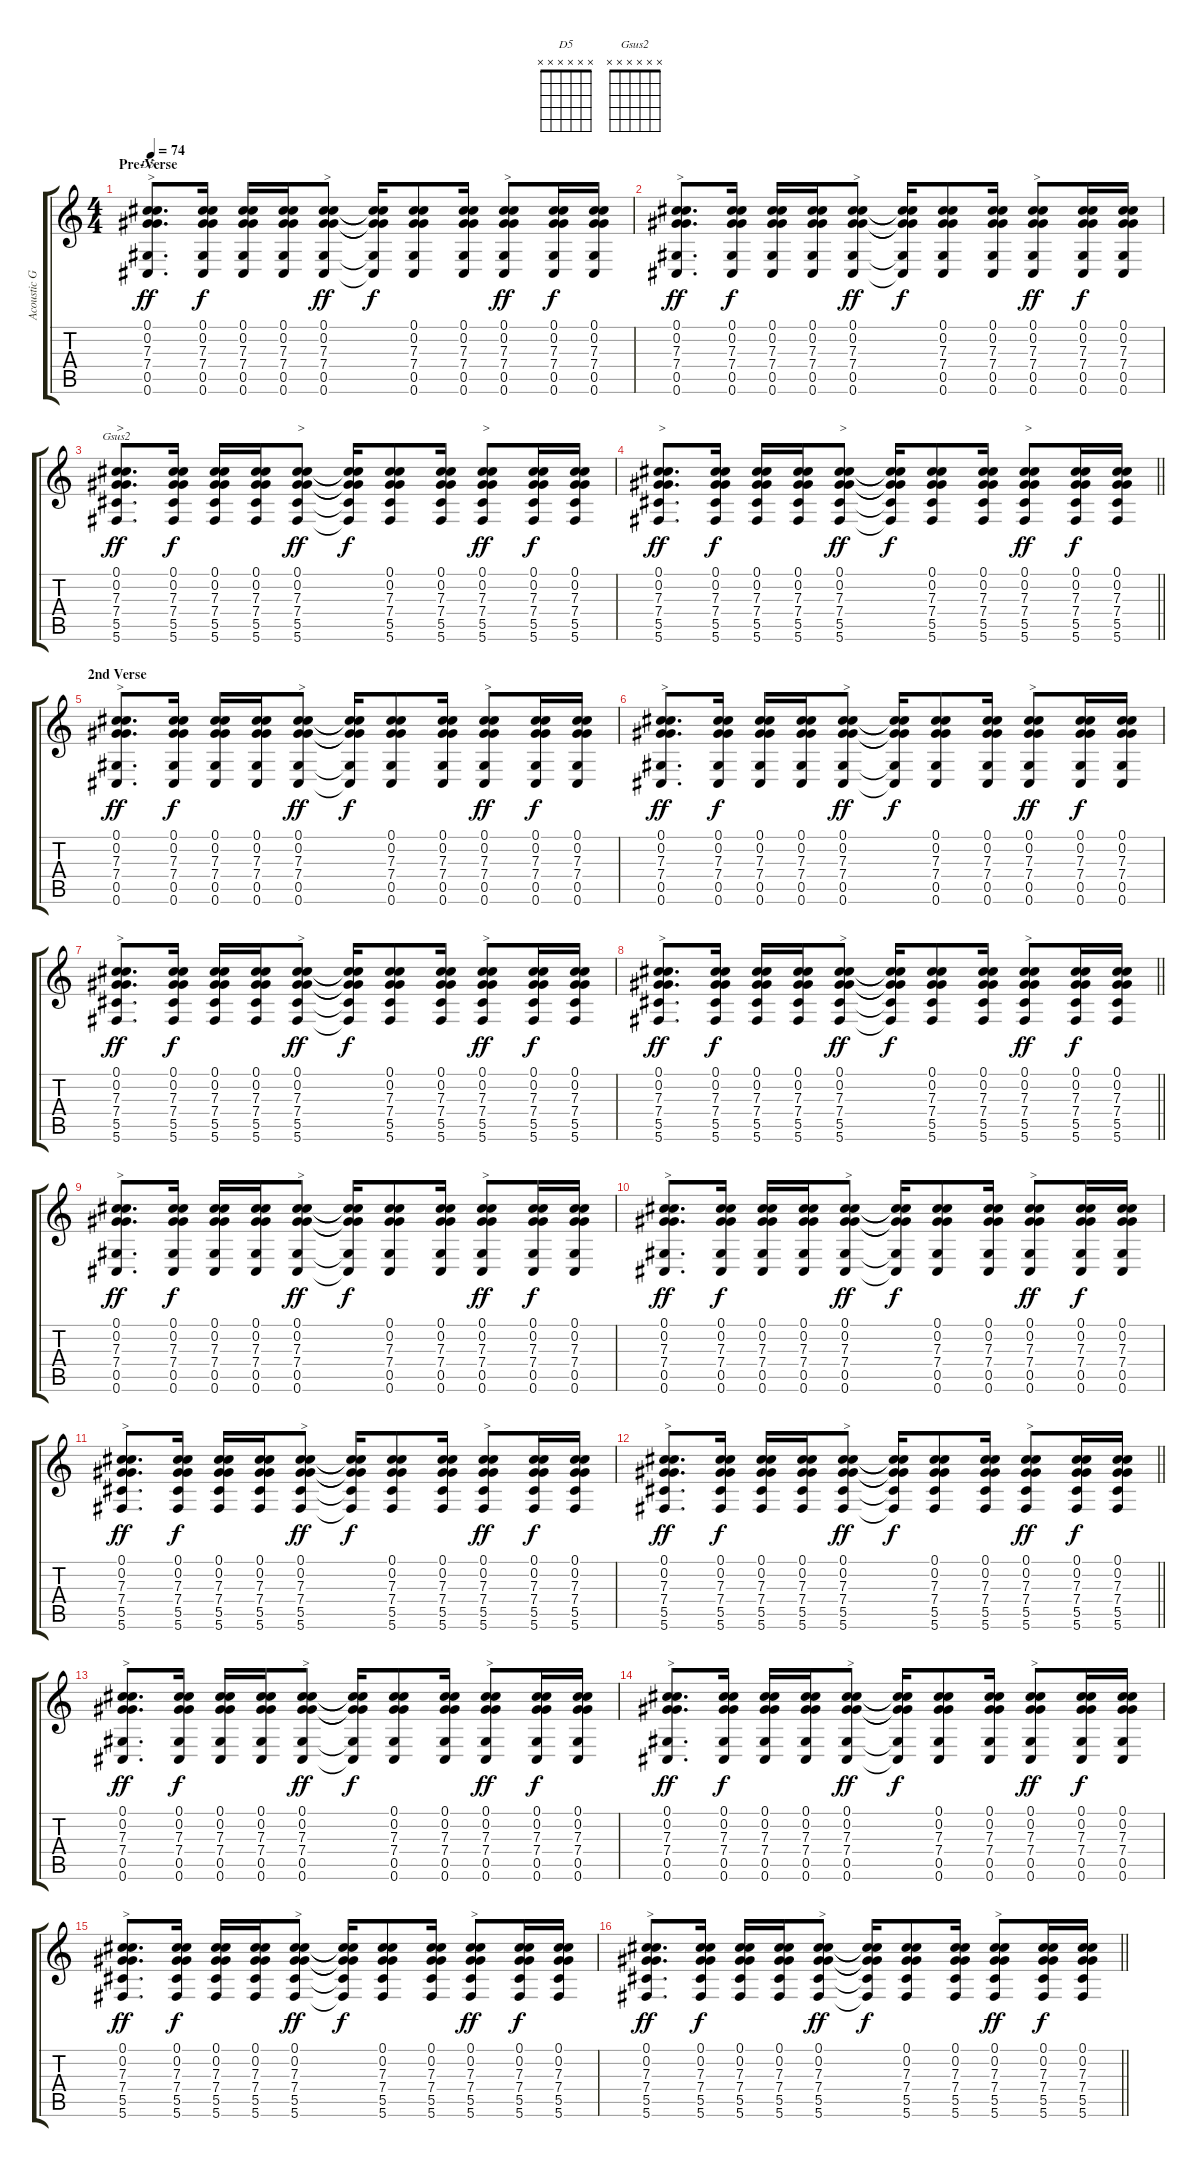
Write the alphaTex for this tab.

\track ("Acoustic Guitar" "Acoustic G") {instrument acousticguitarsteel}
\staff {score tabs}
\tuning (Db4 Ab3 Gb3 Db3 Ab2 Db2) {hide}
\chord ("D5" x x x x x x)
\chord ("Gsus2" x x x x x x)
\ts (4 4)
\section ("" "Pre-Verse")
\tempo 74
\clef g2
\ks c
(0.1 0.2 7.3 7.4 0.5 0.6).8{d ch "D5" txt ">" dy ff} (0.1 0.2 7.3 7.4 0.5 0.6).16{dy f} (0.1 0.2 7.3 7.4 0.5 0.6).16 (0.1 0.2 7.3 7.4 0.5 0.6).16 (0.1 0.2 7.3 7.4 0.5 0.6).8{txt ">" dy ff} (0.1{t} 0.2{t} 7.3{t} 7.4{t} 0.5{t} 0.6{t}).16{dy f} (0.1 0.2 7.3 7.4 0.5 0.6).8 (0.1 0.2 7.3 7.4 0.5 0.6).16 (0.1 0.2 7.3 7.4 0.5 0.6).8{txt ">" dy ff} (0.1 0.2 7.3 7.4 0.5 0.6).16{dy f} (0.1 0.2 7.3 7.4 0.5 0.6).16 |
(0.1 0.2 7.3 7.4 0.5 0.6).8{d txt ">" dy ff} (0.1 0.2 7.3 7.4 0.5 0.6).16{dy f} (0.1 0.2 7.3 7.4 0.5 0.6).16 (0.1 0.2 7.3 7.4 0.5 0.6).16 (0.1 0.2 7.3 7.4 0.5 0.6).8{txt ">" dy ff} (0.1{t} 0.2{t} 7.3{t} 7.4{t} 0.5{t} 0.6{t}).16{dy f} (0.1 0.2 7.3 7.4 0.5 0.6).8 (0.1 0.2 7.3 7.4 0.5 0.6).16 (0.1 0.2 7.3 7.4 0.5 0.6).8{txt ">" dy ff} (0.1 0.2 7.3 7.4 0.5 0.6).16{dy f} (0.1 0.2 7.3 7.4 0.5 0.6).16 |
(0.1 0.2 7.3 7.4 5.5 5.6).8{d ch "Gsus2" txt ">" dy ff} (0.1 0.2 7.3 7.4 5.5 5.6).16{dy f} (0.1 0.2 7.3 7.4 5.5 5.6).16 (0.1 0.2 7.3 7.4 5.5 5.6).16 (0.1 0.2 7.3 7.4 5.5 5.6).8{txt ">" dy ff} (0.1{t} 0.2{t} 7.3{t} 7.4{t} 5.5{t} 5.6{t}).16{dy f} (0.1 0.2 7.3 7.4 5.5 5.6).8 (0.1 0.2 7.3 7.4 5.5 5.6).16 (0.1 0.2 7.3 7.4 5.5 5.6).8{txt ">" dy ff} (0.1 0.2 7.3 7.4 5.5 5.6).16{dy f} (0.1 0.2 7.3 7.4 5.5 5.6).16 |
\barLineRight lightlight
(0.1 0.2 7.3 7.4 5.5 5.6).8{d txt ">" dy ff} (0.1 0.2 7.3 7.4 5.5 5.6).16{dy f} (0.1 0.2 7.3 7.4 5.5 5.6).16 (0.1 0.2 7.3 7.4 5.5 5.6).16 (0.1 0.2 7.3 7.4 5.5 5.6).8{txt ">" dy ff} (0.1{t} 0.2{t} 7.3{t} 7.4{t} 5.5{t} 5.6{t}).16{dy f} (0.1 0.2 7.3 7.4 5.5 5.6).8 (0.1 0.2 7.3 7.4 5.5 5.6).16 (0.1 0.2 7.3 7.4 5.5 5.6).8{txt ">" dy ff} (0.1 0.2 7.3 7.4 5.5 5.6).16{dy f} (0.1 0.2 7.3 7.4 5.5 5.6).16 |
\section ("" "2nd Verse")
(0.1 0.2 7.3 7.4 0.5 0.6).8{d txt ">" dy ff} (0.1 0.2 7.3 7.4 0.5 0.6).16{dy f} (0.1 0.2 7.3 7.4 0.5 0.6).16 (0.1 0.2 7.3 7.4 0.5 0.6).16 (0.1 0.2 7.3 7.4 0.5 0.6).8{txt ">" dy ff} (0.1{t} 0.2{t} 7.3{t} 7.4{t} 0.5{t} 0.6{t}).16{dy f} (0.1 0.2 7.3 7.4 0.5 0.6).8 (0.1 0.2 7.3 7.4 0.5 0.6).16 (0.1 0.2 7.3 7.4 0.5 0.6).8{txt ">" dy ff} (0.1 0.2 7.3 7.4 0.5 0.6).16{dy f} (0.1 0.2 7.3 7.4 0.5 0.6).16 |
(0.1 0.2 7.3 7.4 0.5 0.6).8{d txt ">" dy ff} (0.1 0.2 7.3 7.4 0.5 0.6).16{dy f} (0.1 0.2 7.3 7.4 0.5 0.6).16 (0.1 0.2 7.3 7.4 0.5 0.6).16 (0.1 0.2 7.3 7.4 0.5 0.6).8{txt ">" dy ff} (0.1{t} 0.2{t} 7.3{t} 7.4{t} 0.5{t} 0.6{t}).16{dy f} (0.1 0.2 7.3 7.4 0.5 0.6).8 (0.1 0.2 7.3 7.4 0.5 0.6).16 (0.1 0.2 7.3 7.4 0.5 0.6).8{txt ">" dy ff} (0.1 0.2 7.3 7.4 0.5 0.6).16{dy f} (0.1 0.2 7.3 7.4 0.5 0.6).16 |
(0.1 0.2 7.3 7.4 5.5 5.6).8{d txt ">" dy ff} (0.1 0.2 7.3 7.4 5.5 5.6).16{dy f} (0.1 0.2 7.3 7.4 5.5 5.6).16 (0.1 0.2 7.3 7.4 5.5 5.6).16 (0.1 0.2 7.3 7.4 5.5 5.6).8{txt ">" dy ff} (0.1{t} 0.2{t} 7.3{t} 7.4{t} 5.5{t} 5.6{t}).16{dy f} (0.1 0.2 7.3 7.4 5.5 5.6).8 (0.1 0.2 7.3 7.4 5.5 5.6).16 (0.1 0.2 7.3 7.4 5.5 5.6).8{txt ">" dy ff} (0.1 0.2 7.3 7.4 5.5 5.6).16{dy f} (0.1 0.2 7.3 7.4 5.5 5.6).16 |
\barLineRight lightlight
(0.1 0.2 7.3 7.4 5.5 5.6).8{d txt ">" dy ff} (0.1 0.2 7.3 7.4 5.5 5.6).16{dy f} (0.1 0.2 7.3 7.4 5.5 5.6).16 (0.1 0.2 7.3 7.4 5.5 5.6).16 (0.1 0.2 7.3 7.4 5.5 5.6).8{txt ">" dy ff} (0.1{t} 0.2{t} 7.3{t} 7.4{t} 5.5{t} 5.6{t}).16{dy f} (0.1 0.2 7.3 7.4 5.5 5.6).8 (0.1 0.2 7.3 7.4 5.5 5.6).16 (0.1 0.2 7.3 7.4 5.5 5.6).8{txt ">" dy ff} (0.1 0.2 7.3 7.4 5.5 5.6).16{dy f} (0.1 0.2 7.3 7.4 5.5 5.6).16 |
(0.1 0.2 7.3 7.4 0.5 0.6).8{d txt ">" dy ff} (0.1 0.2 7.3 7.4 0.5 0.6).16{dy f} (0.1 0.2 7.3 7.4 0.5 0.6).16 (0.1 0.2 7.3 7.4 0.5 0.6).16 (0.1 0.2 7.3 7.4 0.5 0.6).8{txt ">" dy ff} (0.1{t} 0.2{t} 7.3{t} 7.4{t} 0.5{t} 0.6{t}).16{dy f} (0.1 0.2 7.3 7.4 0.5 0.6).8 (0.1 0.2 7.3 7.4 0.5 0.6).16 (0.1 0.2 7.3 7.4 0.5 0.6).8{txt ">" dy ff} (0.1 0.2 7.3 7.4 0.5 0.6).16{dy f} (0.1 0.2 7.3 7.4 0.5 0.6).16 |
(0.1 0.2 7.3 7.4 0.5 0.6).8{d txt ">" dy ff} (0.1 0.2 7.3 7.4 0.5 0.6).16{dy f} (0.1 0.2 7.3 7.4 0.5 0.6).16 (0.1 0.2 7.3 7.4 0.5 0.6).16 (0.1 0.2 7.3 7.4 0.5 0.6).8{txt ">" dy ff} (0.1{t} 0.2{t} 7.3{t} 7.4{t} 0.5{t} 0.6{t}).16{dy f} (0.1 0.2 7.3 7.4 0.5 0.6).8 (0.1 0.2 7.3 7.4 0.5 0.6).16 (0.1 0.2 7.3 7.4 0.5 0.6).8{txt ">" dy ff} (0.1 0.2 7.3 7.4 0.5 0.6).16{dy f} (0.1 0.2 7.3 7.4 0.5 0.6).16 |
(0.1 0.2 7.3 7.4 5.5 5.6).8{d txt ">" dy ff} (0.1 0.2 7.3 7.4 5.5 5.6).16{dy f} (0.1 0.2 7.3 7.4 5.5 5.6).16 (0.1 0.2 7.3 7.4 5.5 5.6).16 (0.1 0.2 7.3 7.4 5.5 5.6).8{txt ">" dy ff} (0.1{t} 0.2{t} 7.3{t} 7.4{t} 5.5{t} 5.6{t}).16{dy f} (0.1 0.2 7.3 7.4 5.5 5.6).8 (0.1 0.2 7.3 7.4 5.5 5.6).16 (0.1 0.2 7.3 7.4 5.5 5.6).8{txt ">" dy ff} (0.1 0.2 7.3 7.4 5.5 5.6).16{dy f} (0.1 0.2 7.3 7.4 5.5 5.6).16 |
\barLineRight lightlight
(0.1 0.2 7.3 7.4 5.5 5.6).8{d txt ">" dy ff} (0.1 0.2 7.3 7.4 5.5 5.6).16{dy f} (0.1 0.2 7.3 7.4 5.5 5.6).16 (0.1 0.2 7.3 7.4 5.5 5.6).16 (0.1 0.2 7.3 7.4 5.5 5.6).8{txt ">" dy ff} (0.1{t} 0.2{t} 7.3{t} 7.4{t} 5.5{t} 5.6{t}).16{dy f} (0.1 0.2 7.3 7.4 5.5 5.6).8 (0.1 0.2 7.3 7.4 5.5 5.6).16 (0.1 0.2 7.3 7.4 5.5 5.6).8{txt ">" dy ff} (0.1 0.2 7.3 7.4 5.5 5.6).16{dy f} (0.1 0.2 7.3 7.4 5.5 5.6).16 |
(0.1 0.2 7.3 7.4 0.5 0.6).8{d txt ">" dy ff} (0.1 0.2 7.3 7.4 0.5 0.6).16{dy f} (0.1 0.2 7.3 7.4 0.5 0.6).16 (0.1 0.2 7.3 7.4 0.5 0.6).16 (0.1 0.2 7.3 7.4 0.5 0.6).8{txt ">" dy ff} (0.1{t} 0.2{t} 7.3{t} 7.4{t} 0.5{t} 0.6{t}).16{dy f} (0.1 0.2 7.3 7.4 0.5 0.6).8 (0.1 0.2 7.3 7.4 0.5 0.6).16 (0.1 0.2 7.3 7.4 0.5 0.6).8{txt ">" dy ff} (0.1 0.2 7.3 7.4 0.5 0.6).16{dy f} (0.1 0.2 7.3 7.4 0.5 0.6).16 |
(0.1 0.2 7.3 7.4 0.5 0.6).8{d txt ">" dy ff} (0.1 0.2 7.3 7.4 0.5 0.6).16{dy f} (0.1 0.2 7.3 7.4 0.5 0.6).16 (0.1 0.2 7.3 7.4 0.5 0.6).16 (0.1 0.2 7.3 7.4 0.5 0.6).8{txt ">" dy ff} (0.1{t} 0.2{t} 7.3{t} 7.4{t} 0.5{t} 0.6{t}).16{dy f} (0.1 0.2 7.3 7.4 0.5 0.6).8 (0.1 0.2 7.3 7.4 0.5 0.6).16 (0.1 0.2 7.3 7.4 0.5 0.6).8{txt ">" dy ff} (0.1 0.2 7.3 7.4 0.5 0.6).16{dy f} (0.1 0.2 7.3 7.4 0.5 0.6).16 |
(0.1 0.2 7.3 7.4 5.5 5.6).8{d txt ">" dy ff} (0.1 0.2 7.3 7.4 5.5 5.6).16{dy f} (0.1 0.2 7.3 7.4 5.5 5.6).16 (0.1 0.2 7.3 7.4 5.5 5.6).16 (0.1 0.2 7.3 7.4 5.5 5.6).8{txt ">" dy ff} (0.1{t} 0.2{t} 7.3{t} 7.4{t} 5.5{t} 5.6{t}).16{dy f} (0.1 0.2 7.3 7.4 5.5 5.6).8 (0.1 0.2 7.3 7.4 5.5 5.6).16 (0.1 0.2 7.3 7.4 5.5 5.6).8{txt ">" dy ff} (0.1 0.2 7.3 7.4 5.5 5.6).16{dy f} (0.1 0.2 7.3 7.4 5.5 5.6).16 |
\barLineRight lightlight
(0.1 0.2 7.3 7.4 5.5 5.6).8{d txt ">" dy ff} (0.1 0.2 7.3 7.4 5.5 5.6).16{dy f} (0.1 0.2 7.3 7.4 5.5 5.6).16 (0.1 0.2 7.3 7.4 5.5 5.6).16 (0.1 0.2 7.3 7.4 5.5 5.6).8{txt ">" dy ff} (0.1{t} 0.2{t} 7.3{t} 7.4{t} 5.5{t} 5.6{t}).16{dy f} (0.1 0.2 7.3 7.4 5.5 5.6).8 (0.1 0.2 7.3 7.4 5.5 5.6).16 (0.1 0.2 7.3 7.4 5.5 5.6).8{txt ">" dy ff} (0.1 0.2 7.3 7.4 5.5 5.6).16{dy f} (0.1 0.2 7.3 7.4 5.5 5.6).16
